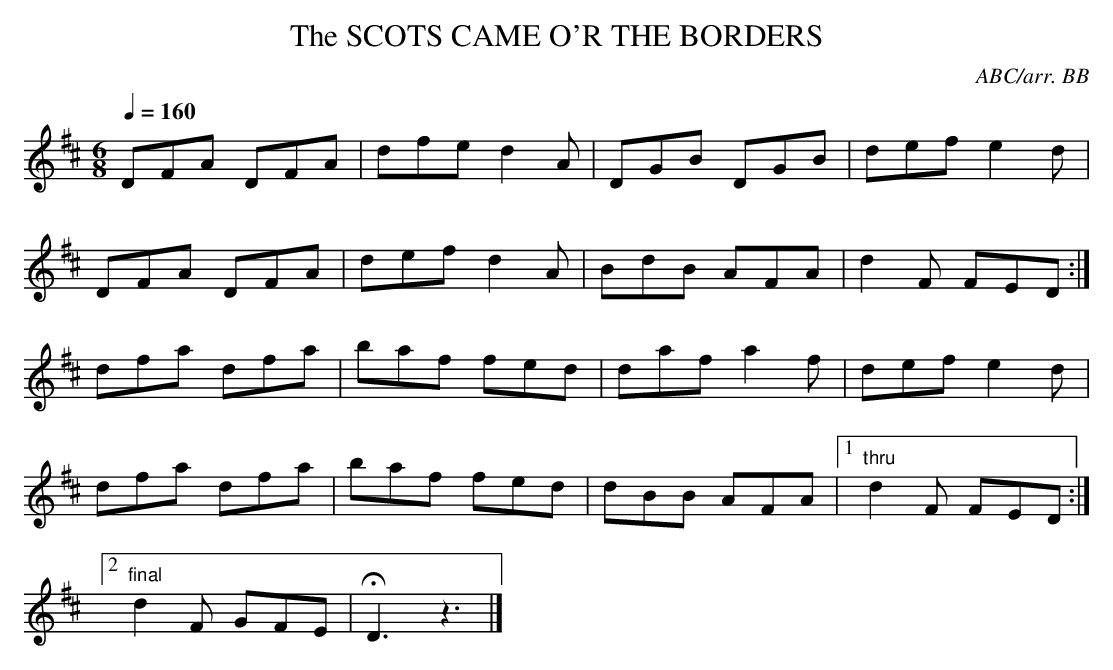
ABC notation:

X:1
T:SCOTS CAME O'R THE BORDERS, The
C:ABC/arr. BB
Q:1/4=160
L:1/8
M:6/8
K:D
DFA DFA|dfe d2A|DGB DGB|def e2d|
DFA DFA|def d2A|BdB AFA|d2F FED:|
dfa dfa|baf fed|daf a2f|def e2d|
dfa dfa|baf fed|dBB AFA|1 "thru"d2F FED:|
[2 "final"d2F GFE|HD3z3|]
